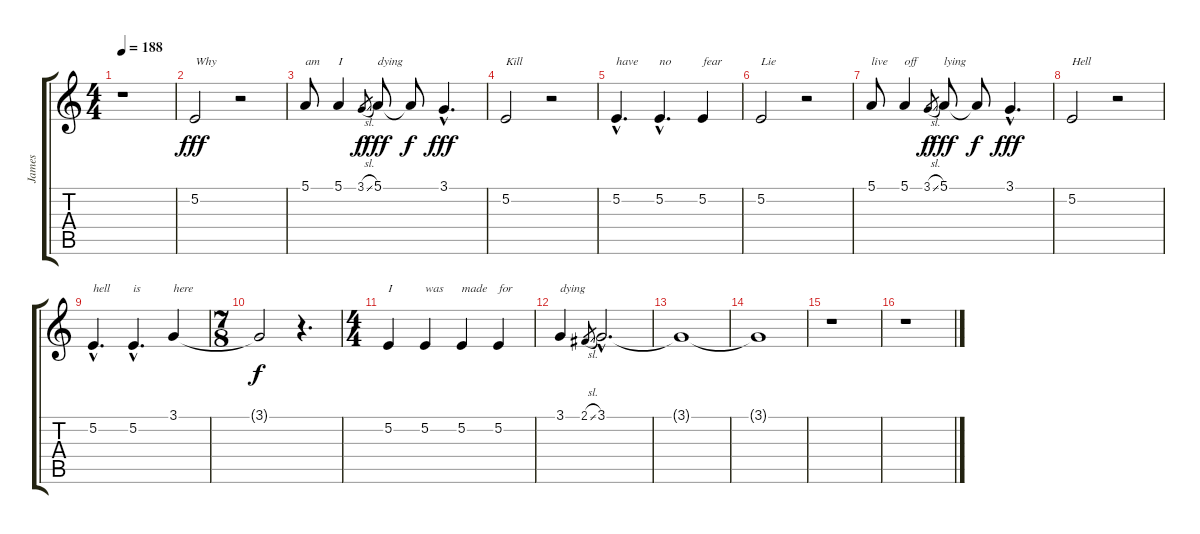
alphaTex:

\track ("James" "James") {instrument lead6voice}
\staff {score tabs}
\tuning (E4 B3 G3 D3 A2 E2) {hide}
\ts (4 4)
\tempo 188
\clef g2
\ks c
r.1{dy f} |
5.2.2{txt "Why" dy fff} r.2 |
5.1.8{txt "am"} 5.1.4{txt "I"} 3.1{sl}.8{gr dy f} 5.1.8{txt "dying" dy fff} 5.1{t}.8{dy f} 3.1{hac}.4{d dy fff} |
5.2.2{txt "Kill"} r.2 |
5.2{hac}.4{d txt "have"} 5.2{hac}.4{d txt "no"} 5.2.4{txt "fear"} |
5.2.2{txt "Lie"} r.2 |
5.1.8{txt "live"} 5.1.4{txt "off"} 3.1{sl}.8{gr dy f} 5.1.8{txt "lying" dy fff} 5.1{t}.8{dy f} 3.1{hac}.4{d dy fff} |
5.2.2{txt "Hell"} r.2 |
5.2{hac}.4{d txt "hell"} 5.2{hac}.4{d txt "is"} 3.1.4{txt "here"} |
\ts (7 8)
3.1{t}.2{dy f} r.4{d} |
\ts (4 4)
5.2.4{txt "I"} 5.2.4{txt "was"} 5.2.4{txt "made"} 5.2.4{txt "for"} |
3.1.4{txt "dying"} 2.1{sl}.8{gr} 3.1{hac}.2{d} |
3.1{t}.1 |
3.1{t}.1 |
r.1 |
r.1
